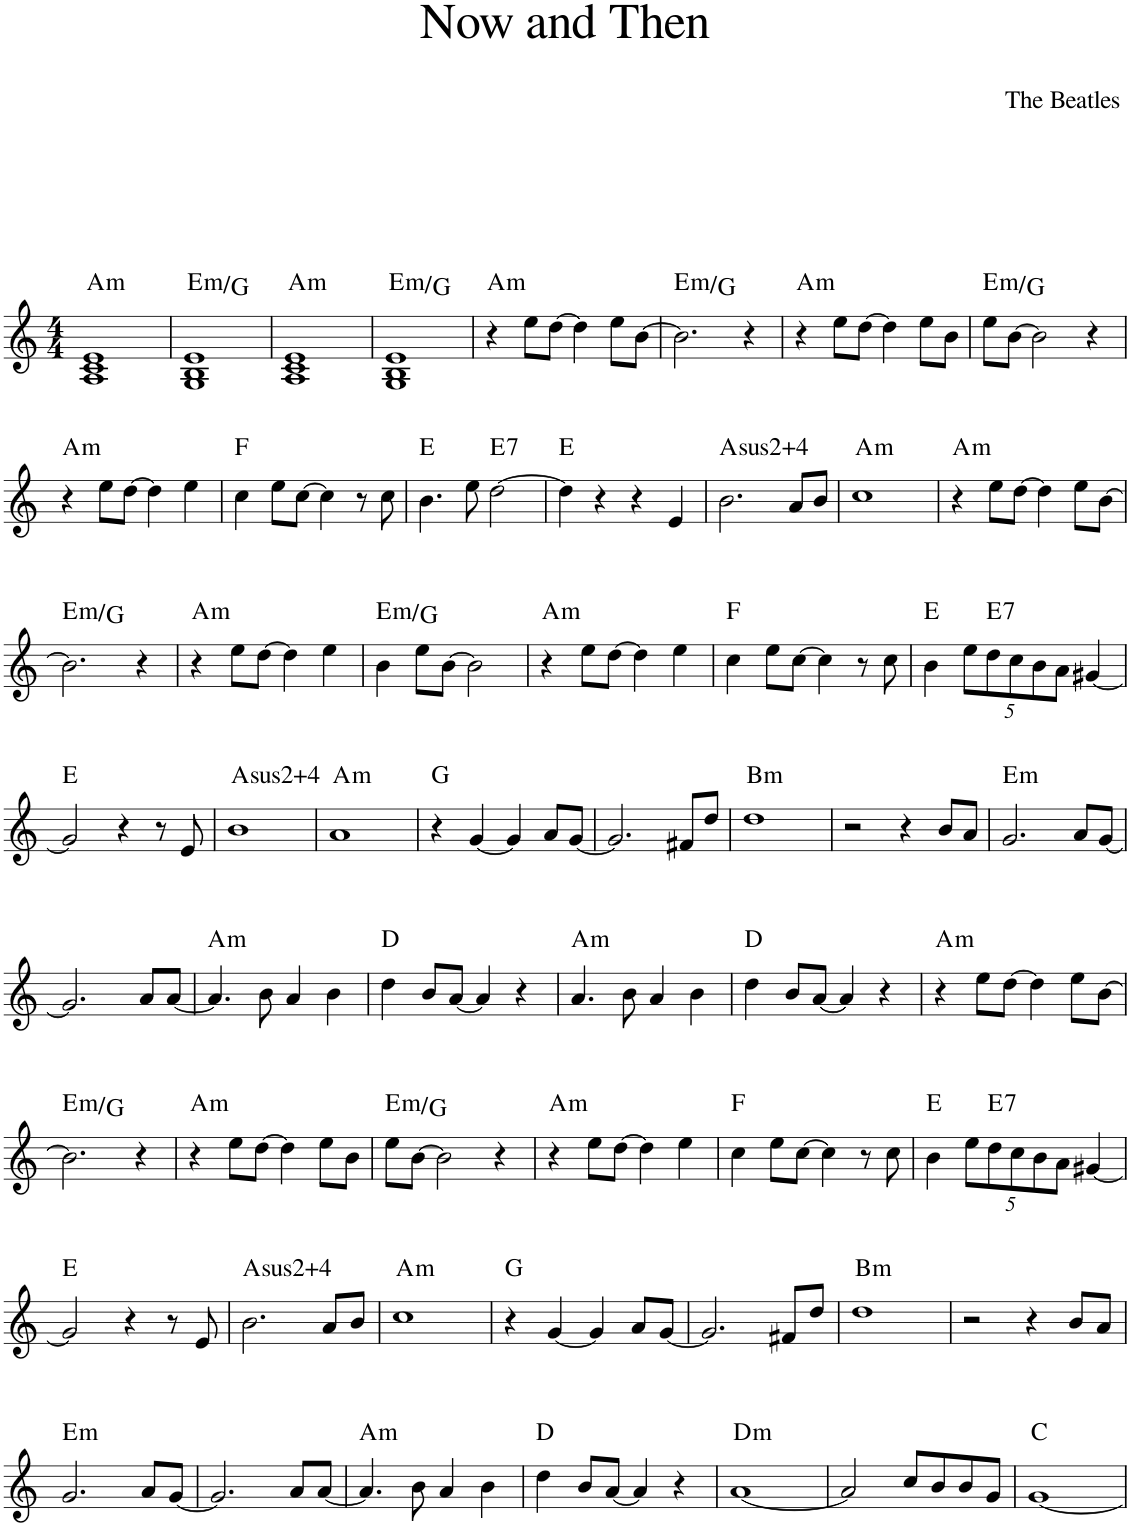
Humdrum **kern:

**kern	**harte
*part1	*part1
*staff1	*
*I"Piano	*
*I'Pno.	*
*clefG2	*
*k[]	*
*M4/4	*
=1	=1
!	!LO:H:kt=m
1A 1c 1e	A:min
=2	=2
!	!LO:H:kt=m
1G 1B 1e	E:min/b3
=3	=3
!	!LO:H:kt=m
1A 1c 1e	A:min
=4	=4
!	!LO:H:kt=m
1G 1B 1e	E:min/b3
=5	=5
!	!LO:H:kt=m
4r	A:min
8ee\L	.
[8dd\J	.
4dd\]	.
8ee\L	.
[8b\J	.
=6	=6
!	!LO:H:kt=m
2.b\]	E:min/b3
4r	.
=7	=7
!	!LO:H:kt=m
4r	A:min
8ee\L	.
[8dd\J	.
4dd\]	.
8ee\L	.
8b\J	.
=8	=8
!	!LO:H:kt=m
8ee\L	E:min/b3
[8b\J	.
2b\]	.
4r	.
!!LO:LB:g=z
=9	=9
!	!LO:H:kt=m
4r	A:min
8ee\L	.
[8dd\J	.
4dd\]	.
4ee\	.
=10	=10
4cc\	F:maj
8ee\L	.
[8cc\J	.
4cc\]	.
8r	.
8cc\	.
=11	=11
4.b\	E:maj
8ee\	.
!	!LO:H:kt=7
[2dd\	E:7
=12	=12
4dd\]	E:maj
4r	.
4r	.
4e/	.
=13	=13
!	!LO:H:kt=2
2.b\	A:(1,2,#4,5)
8a/L	.
8b/J	.
=14	=14
!	!LO:H:kt=m
1cc	A:min
=15	=15
!	!LO:H:kt=m
4r	A:min
8ee\L	.
[8dd\J	.
4dd\]	.
8ee\L	.
[8b\J	.
!!LO:LB:g=z
=16	=16
!	!LO:H:kt=m
2.b\]	E:min/b3
4r	.
=17	=17
!	!LO:H:kt=m
4r	A:min
8ee\L	.
[8dd\J	.
4dd\]	.
4ee\	.
=18	=18
!	!LO:H:kt=m
4b\	E:min/b3
8ee\L	.
[8b\J	.
2b\]	.
=19	=19
!	!LO:H:kt=m
4r	A:min
8ee\L	.
[8dd\J	.
4dd\]	.
4ee\	.
=20	=20
4cc\	F:maj
8ee\L	.
[8cc\J	.
4cc\]	.
8r	.
8cc\	.
=21	=21
4b\	E:maj
*Xbrackettup	*
10ee\L	.
!	!LO:H:kt=7
10dd\	E:7
10cc\	.
10b\	.
10a\J	.
[4g#X/	.
!!LO:LB:g=z
=22	=22
2g#/]	E:maj
4r	.
8r	.
8e/	.
=23	=23
!	!LO:H:kt=2
1b	A:(1,2,#4,5)
=24	=24
!	!LO:H:kt=m
1a	A:min
=25	=25
4r	G:maj
[4g/	.
4g/]	.
8a/L	.
[8g/J	.
=26	=26
2.g/]	.
8f#X/L	.
8dd/J	.
=27	=27
!	!LO:H:kt=m
1dd	B:min
=28	=28
2r	.
4r	.
8b/L	.
8a/J	.
=29	=29
!	!LO:H:kt=m
2.g/	E:min
8a/L	.
[8g/J	.
!!LO:LB:g=z
=30	=30
2.g/]	.
8a/L	.
[8a/J	.
=31	=31
!	!LO:H:kt=m
4.a/]	A:min
8b\	.
4a/	.
4b\	.
=32	=32
4dd\	D:maj
8b/L	.
[8a/J	.
4a/]	.
4r	.
=33	=33
!	!LO:H:kt=m
4.a/	A:min
8b\	.
4a/	.
4b\	.
=34	=34
4dd\	D:maj
8b/L	.
[8a/J	.
4a/]	.
4r	.
=35	=35
!	!LO:H:kt=m
4r	A:min
8ee\L	.
[8dd\J	.
4dd\]	.
8ee\L	.
[8b\J	.
!!LO:LB:g=z
=36	=36
!	!LO:H:kt=m
2.b\]	E:min/b3
4r	.
=37	=37
!	!LO:H:kt=m
4r	A:min
8ee\L	.
[8dd\J	.
4dd\]	.
8ee\L	.
8b\J	.
=38	=38
!	!LO:H:kt=m
8ee\L	E:min/b3
[8b\J	.
2b\]	.
4r	.
=39	=39
!	!LO:H:kt=m
4r	A:min
8ee\L	.
[8dd\J	.
4dd\]	.
4ee\	.
=40	=40
4cc\	F:maj
8ee\L	.
[8cc\J	.
4cc\]	.
8r	.
8cc\	.
=41	=41
4b\	E:maj
10ee\L	.
!	!LO:H:kt=7
10dd\	E:7
10cc\	.
10b\	.
10a\J	.
[4g#X/	.
!!LO:LB:g=z
=42	=42
2g#/]	E:maj
4r	.
8r	.
8e/	.
=43	=43
!	!LO:H:kt=2
2.b\	A:(1,2,#4,5)
8a/L	.
8b/J	.
=44	=44
!	!LO:H:kt=m
1cc	A:min
=45	=45
4r	G:maj
[4g/	.
4g/]	.
8a/L	.
[8g/J	.
=46	=46
2.g/]	.
8f#X/L	.
8dd/J	.
=47	=47
!	!LO:H:kt=m
1dd	B:min
=48	=48
2r	.
4r	.
8b/L	.
8a/J	.
!!LO:LB:g=z
=49	=49
!	!LO:H:kt=m
2.g/	E:min
8a/L	.
[8g/J	.
=50	=50
2.g/]	.
8a/L	.
[8a/J	.
=51	=51
!	!LO:H:kt=m
4.a/]	A:min
8b\	.
4a/	.
4b\	.
=52	=52
4dd\	D:maj
8b/L	.
[8a/J	.
4a/]	.
4r	.
=53	=53
!	!LO:H:kt=m
[1a	D:min
=54	=54
2a/]	.
8cc/L	.
8b/	.
8b/	.
8g/J	.
=55	=55
[1g	C:maj
=	=
*-	*-
